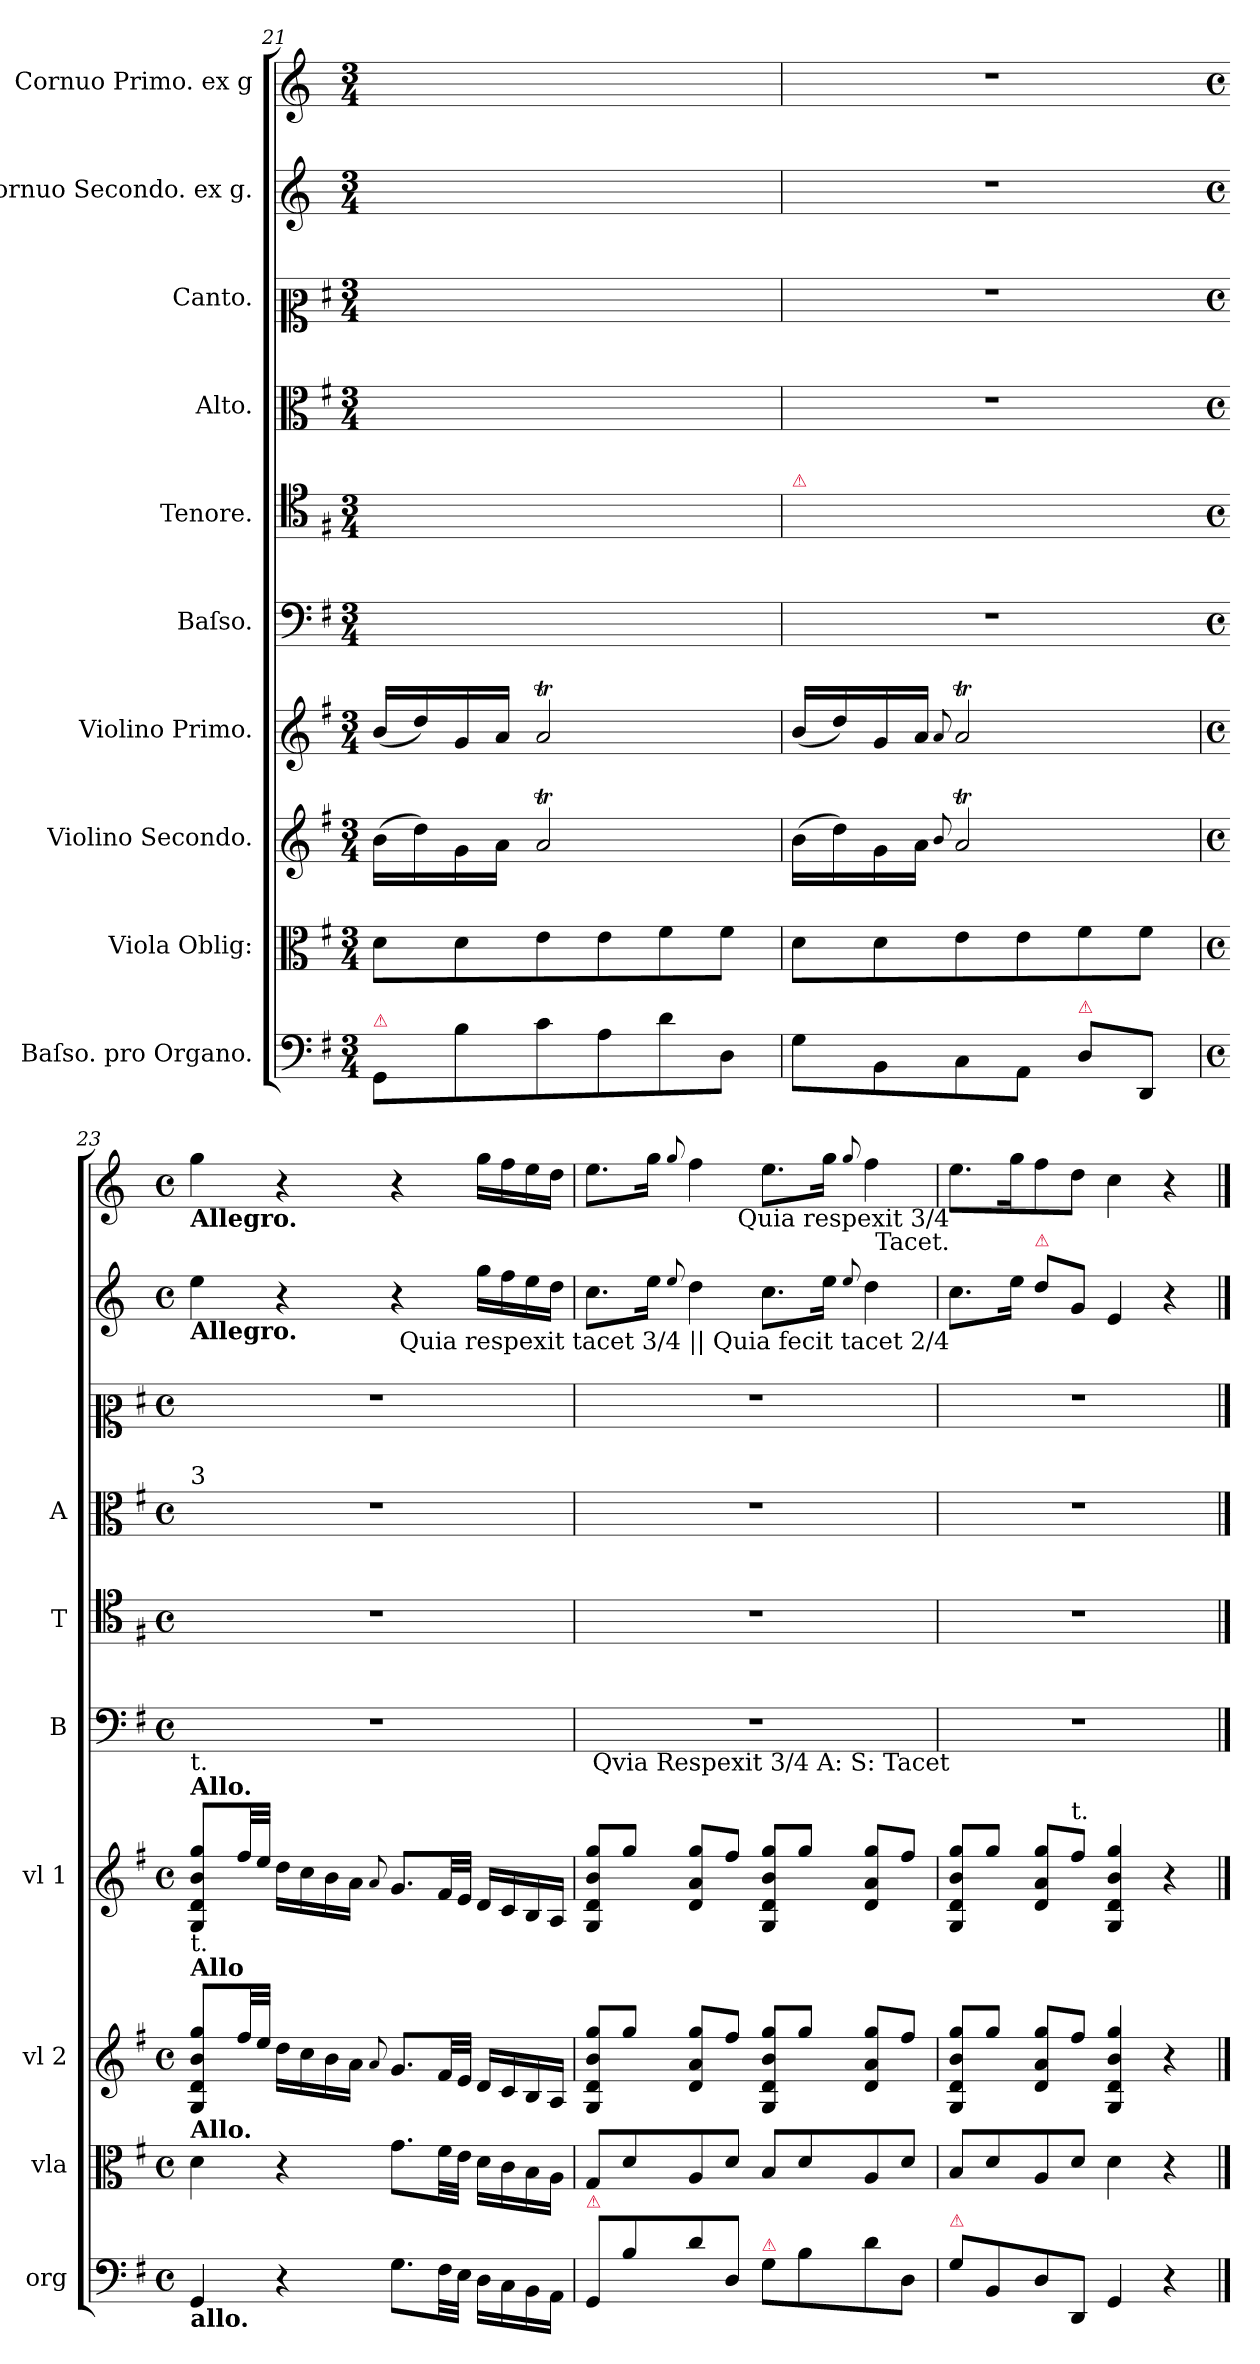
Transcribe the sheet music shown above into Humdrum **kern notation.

**kern	**kern	**kern	**kern	**kern	**kern	**kern	**kern	**kern	**kern
*part10	*part9	*part8	*part7	*part6	*part5	*part4	*part3	*part2	*part1
*staff10	*staff9	*staff8	*staff7	*staff6	*staff5	*staff4	*staff3	*staff2	*staff1
*I"Baſso. pro Organo.	*I"Viola Oblig:	*I"Violino Secondo.	*I"Violino Primo.	*I"Baſso.	*I"Tenore.	*I"Alto.	*I"Canto.	*I"Cornuo Secondo. ex g.	*I"Cornuo Primo. ex g
*I'org	*I'vla	*I'vl 2	*I'vl 1	*I'B	*I'T	*I'A	*	*	*
*clefF4	*clefC3	*clefG2	*clefG2	*clefF4	*clefC4	*clefC3	*clefC2	*clefG2	*clefG2
*	*	*	*	*	*	*	*	*ITrd3c5	*ITrd3c5
*k[f#]	*k[f#]	*k[f#]	*k[f#]	*k[f#]	*k[f#]	*k[f#]	*k[f#]	*k[f#]	*k[f#]
*G:	*G:	*G:	*G:	*G:	*G:	*G:	*G:	*G:	*G:
*M3/4	*M3/4	*M3/4	*M3/4	*M3/4	*M3/4	*M3/4	*M3/4	*M3/4	*M3/4
=21	=21	=21	=21	=21	=21	=21	=21	=21	=21
!LO:TX:a:color=crimson:t=⚠	!	!	!	!	!	!	!	!	!
8GG/L	8d\L	(16b\LL	(16b/LL	2.ryy	2.ryy	2.ryy	2.ryy	2.ryy	2.ryy
.	.	16dd\)	16dd/)	.	.	.	.	.	.
8B\	8d\	16g\	16g/	.	.	.	.	.	.
.	.	16a\JJ	16a/JJ	.	.	.	.	.	.
8c\	8e\	2aT/	2aT/	.	.	.	.	.	.
8A\	8e\	.	.	.	.	.	.	.	.
8d\	8f#\	.	.	.	.	.	.	.	.
8D\J	8f#\J	.	.	.	.	.	.	.	.
=22	=22	=22	=22	=22	=22	=22	=22	=22	=22
!	!	!	!	!	!LO:TX:a:color=crimson:t=⚠	!	!	!	!
8G\L	8d\L	(16b\LL	(16b/LL	2.r	2.ryy	2.r	2.r	2.r	2.r
.	.	16dd\)	16dd/)	.	.	.	.	.	.
8BB\	8d\	16g\	16g/	.	.	.	.	.	.
.	.	16a\JJ	16a/JJ	.	.	.	.	.	.
.	.	8qqb/	8qqa/	.	.	.	.	.	.
8C\	8e\	2aT/	2aT/	.	.	.	.	.	.
8AA\J	8e\	.	.	.	.	.	.	.	.
!LO:TX:a:color=crimson:t=⚠	!	!	!	!	!	!	!	!	!
8D\L	8f#\	.	.	.	.	.	.	.	.
8DD/J	8f#\J	.	.	.	.	.	.	.	.
=23	=23	=23	=23	=23	=23||	=23	=23	=23	=23
*M4/4	*M4/4	*M4/4	*M4/4	*M4/4	*M4/4	*M4/4	*M4/4	*M4/4	*M4/4
*met(c)	*met(c)	*met(c)	*met(c)	*met(c)	*met(c)	*met(c)	*met(c)	*met(c)	*met(c)
!	!	!	!	!	!	!	!	!	!LO:TX:b:B:t=Allegro.
!	!	!	!	!	!	!	!	!LO:TX:b:B:t=Allegro.	!
!	!	!	!	!	!	!LO:TX:a:t=3	!	!	!
!	!	!	!LO:TX:a:B:t=Allo.	!	!	!	!	!	!
!	!	!	!LO:TX:a:t=t.	!	!	!	!	!	!
!	!	!LO:TX:a:B:t=Allo	!	!	!	!	!	!	!
!	!	!LO:TX:a:t=t.	!	!	!	!	!	!	!
!	!LO:TX:a:B:t=Allo.	!	!	!	!	!	!	!	!
!LO:TX:b:B:t=allo.	!	!	!	!	!	!	!	!	!
!	!	!LO:N:vis=8	!LO:N:vis=8	!	!	!	!	!	!
4GG/	4d\	8.G/ 8.d/ 8.b/ 8.gg/L	8.G/ 8.d/ 8.b/ 8.gg/L	1r	1r	1r	1r	4b\	4dd\
.	.	32ff#/LL	32ff#/LL	.	.	.	.	.	.
.	.	32ee/JJJ	32ee/JJJ	.	.	.	.	.	.
4r	4r	16dd\LL	16dd\LL	.	.	.	.	4r	4r
.	.	16cc\	16cc\	.	.	.	.	.	.
.	.	16b\	16b\	.	.	.	.	.	.
.	.	16a\JJ	16a\JJ	.	.	.	.	.	.
.	.	8qqa/	8qqa/	.	.	.	.	.	.
8.G\L	8.g\L	8.g/L	8.g/L	.	.	.	.	4r	4r
32F#\LL	32f#\LL	32f#/LL	32f#/LL	.	.	.	.	.	.
32E\JJJ	32e\JJJ	32e/JJJ	32e/JJJ	.	.	.	.	.	.
16D\LL	16d\LL	16d/LL	16d/LL	.	.	.	.	16dd\LL	16dd\LL
16C\	16c\	16c/	16c/	.	.	.	.	16cc\	16cc\
16BB\	16B\	16B/	16B/	.	.	.	.	16b\	16b\
16AA\JJ	16A\JJ	16A/JJ	16A/JJ	.	.	.	.	16a\JJ	16a\JJ
=24	=24	=24	=24	=24	=24	=24	=24	=24	=24
!LO:TX:a:color=crimson:t=⚠	!	!	!	!	!	!	!	!	!
8GG/L	8G/L	8G/ 8d/ 8b/ 8gg/L	8G/ 8d/ 8b/ 8gg/L	1r	1r	1r	1r	8.g\L	8.b\L
8B\	8d/	8gg/J	8gg/J	.	.	.	.	.	.
.	.	.	.	.	.	.	.	16b\Jk	16dd\Jk
.	.	.	.	.	.	.	.	8qqb/	8qqdd/
8d\	8A/	8d/ 8a/ 8gg/L	8d/ 8a/ 8gg/L	.	.	.	.	4a\	4cc\
8D/J	8d/J	8ff#/J	8ff#/J	.	.	.	.	.	.
!LO:TX:a:color=crimson:t=⚠	!	!	!	!	!	!	!	!	!
8G\L	8B/L	8G/ 8d/ 8b/ 8gg/L	8G/ 8d/ 8b/ 8gg/L	.	.	.	.	8.g\L	8.b\L
8B\	8d/	8gg/J	8gg/J	.	.	.	.	.	.
.	.	.	.	.	.	.	.	16b\Jk	16dd\Jk
.	.	.	.	.	.	.	.	8qqb/	8qqdd/
8d\	8A/	8d/ 8a/ 8gg/L	8d/ 8a/ 8gg/L	.	.	.	.	4a\	4cc\
8D/J	8d/J	8ff#/J	8ff#/J	.	.	.	.	.	.
=25	=25	=25	=25	=25	=25	=25	=25	=25	=25
!LO:TX:a:color=crimson:t=⚠	!	!	!	!	!	!	!	!	!
8G/L	8B/L	8G/ 8d/ 8b/ 8gg/L	8G/ 8d/ 8b/ 8gg/L	1r	1r	1r	1r	8.g\L	8.b\L
8BB/	8d/	8gg/J	8gg/J	.	.	.	.	.	.
.	.	.	.	.	.	.	.	16b\Jk	16dd\K
!	!	!	!	!	!	!	!	!LO:TX:a:color=crimson:t=⚠	!
8D/	8A/	8d/ 8a/ 8gg/L	8d/ 8a/ 8gg/L	.	.	.	.	8a\L	8cc\
!	!	!	!LO:TX:a:t=t.	!	!	!	!	!	!
8DD/J	8d/J	8ff#/J	8ff#/J	.	.	.	.	8d/J	8a\J
4GG/	4d\	4G/ 4d/ 4b/ 4gg/	4G/ 4d/ 4b/ 4gg/	.	.	.	.	4B/	4g\
4r	4r	4r	4r	.	.	.	.	4r	4r
!	!	!	!	!	!	!	!	!	!LO:TX:b:t=Quia respexit 3/4\nTacet.
!	!	!	!	!	!	!	!	!LO:TX:b:t=Quia respexit tacet 3/4 || Quia fecit tacet 2/4	!
!	!	!	!	!LO:TX:b:t=Qvia Respexit 3/4 A&colon; S&colon; Tacet	!	!	!	!	!
==	==	==	==	==	==	==	==	==	==
*-	*-	*-	*-	*-	*-	*-	*-	*-	*-
